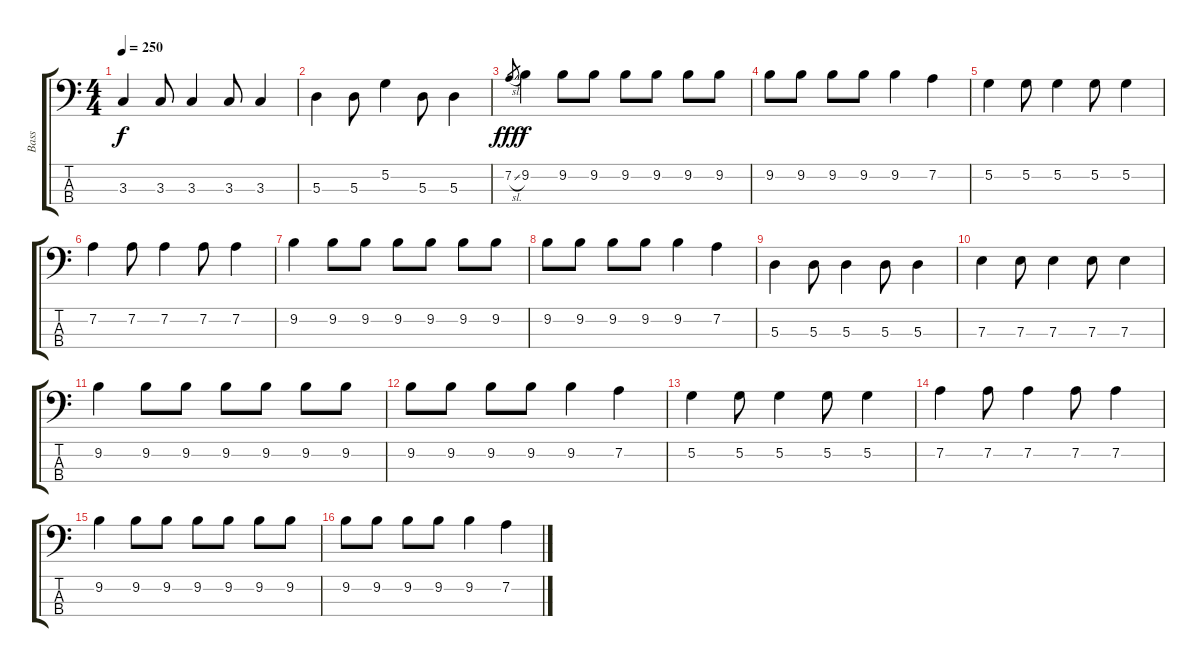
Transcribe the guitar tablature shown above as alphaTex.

\track ("Bass" "Bass") {instrument electricbassfinger}
\staff {score tabs}
\tuning (G2 D2 A1 E1) {hide}
\ts (4 4)
\tempo 250
\clef f4
\ks c
3.3.4{dy f} 3.3.8 3.3.4 3.3.8 3.3.4 |
5.3.4 5.3.8 5.2.4 5.3.8 5.3.4 |
7.2{sl}.8{gr dy fff} 9.2.4{dy f} 9.2.8 9.2.8 9.2.8 9.2.8 9.2.8 9.2.8 |
9.2.8 9.2.8 9.2.8 9.2.8 9.2.4 7.2.4 |
5.2.4 5.2.8 5.2.4 5.2.8 5.2.4 |
7.2.4 7.2.8 7.2.4 7.2.8 7.2.4 |
9.2.4 9.2.8 9.2.8 9.2.8 9.2.8 9.2.8 9.2.8 |
9.2.8 9.2.8 9.2.8 9.2.8 9.2.4 7.2.4 |
5.3.4 5.3.8 5.3.4 5.3.8 5.3.4 |
7.3.4 7.3.8 7.3.4 7.3.8 7.3.4 |
9.2.4 9.2.8 9.2.8 9.2.8 9.2.8 9.2.8 9.2.8 |
9.2.8 9.2.8 9.2.8 9.2.8 9.2.4 7.2.4 |
5.2.4 5.2.8 5.2.4 5.2.8 5.2.4 |
7.2.4 7.2.8 7.2.4 7.2.8 7.2.4 |
9.2.4 9.2.8 9.2.8 9.2.8 9.2.8 9.2.8 9.2.8 |
9.2.8 9.2.8 9.2.8 9.2.8 9.2.4 7.2.4
